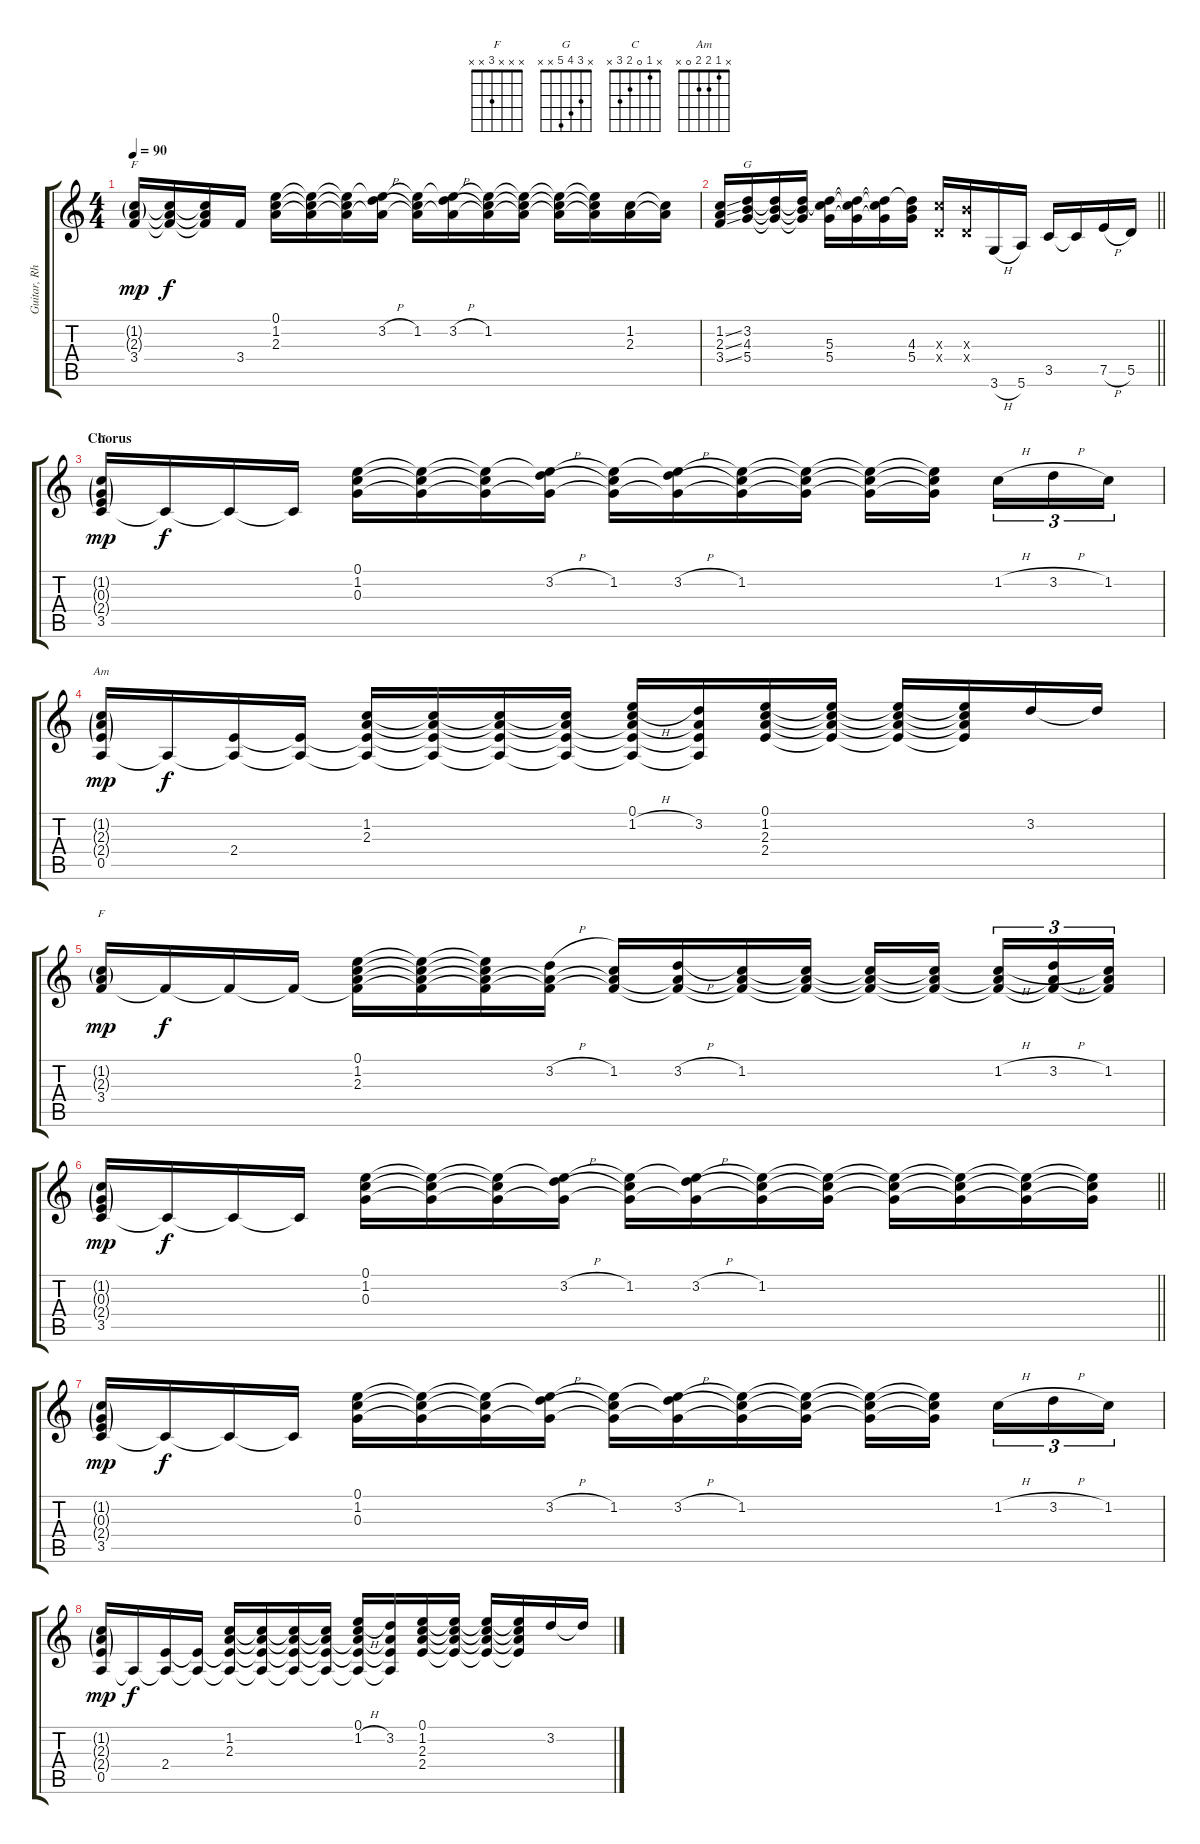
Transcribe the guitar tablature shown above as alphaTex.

\track ("Guitar, Rhythm (Bono)" "Guitar, Rh") {instrument electricguitarjazz}
\staff {score tabs}
\tuning (E4 B3 G3 D3 A2 E2) {hide}
\chord ("F" x 1 2 3 x x)
\chord ("G" x 3 4 5 x x)
\chord ("C" x 1 0 2 3 x)
\chord ("Am" x 1 2 2 0 x)
\chord ("F" x x x 3 x x)
\ts (4 4)
\tempo 90
\clef g2
\ks c
(1.2{g} 2.3{g} 3.4).16{ch "F" dy mp} (1.2{t} 2.3{t} 3.4{t}).16{dy f} (1.2{t} 2.3{t} 3.4{t}).16 3.4.16 (0.1 1.2 2.3).16 (0.1{t} 1.2{t} 2.3{t}).16 (0.1{t} 1.2{t} 2.3{t}).16 (0.1{t} 3.2{h} 2.3{t}).16 (0.1{t} 1.2 2.3{t}).16 (0.1{t} 3.2{h} 2.3{t}).16 (0.1{t} 1.2 2.3{t}).16 (0.1{t} 1.2{t} 2.3{t}).16 (0.1{t} 1.2{t} 2.3{t}).16 (0.1{t} 1.2{t} 2.3{t}).16 (1.2 2.3).16 (1.2{t} 2.3{t}).16 |
\barLineRight lightlight
(1.2{ss} 2.3{ss} 3.4{ss}).16 (3.2 4.3 5.4).16{ch "G"} (3.2{t} 4.3{t} 5.4{t}).16 (3.2{t} 4.3{t} 5.4{t}).16 (3.2{t} 5.3 5.4).16 (3.2{t} 5.3{t} 5.4{t}).16 (3.2{t} 5.3{t} 5.4{t}).16 (3.2{t} 4.3 5.4).16 (5.3{x} 0.4{x}).16 (4.3{x} 0.4{x}).16 3.6{h}.16 5.6.16 3.5.16 3.5{t}.16 7.5{h}.16 5.5.16 |
\section ("" "Chorus")
(1.2{g} 0.3{g} 2.4{g} 3.5).16{ch "C" dy mp} 3.5{t}.16{dy f} 3.5{t}.16 3.5{t}.16 (0.1 1.2 0.3).16 (0.1{t} 1.2{t} 0.3{t}).16 (0.1{t} 1.2{t} 0.3{t}).16 (0.1{t} 3.2{h} 0.3{t}).16 (0.1{t} 1.2 0.3{t}).16 (0.1{t} 3.2{h} 0.3{t}).16 (0.1{t} 1.2 0.3{t}).16 (0.1{t} 1.2{t} 0.3{t}).16 (0.1{t} 1.2{t} 0.3{t}).16 (0.1{t} 1.2{t} 0.3{t}).16{beam splitsecondary} 1.2{h}.16{tu (3 2)} 3.2{h}.16{tu (3 2)} 1.2.16{tu (3 2)} |
(1.2{g} 2.3{g} 2.4{g} 0.5).16{ch "Am" dy mp} 0.5{t}.16{dy f} (2.4 0.5{t}).16 (2.4{t} 0.5{t}).16 (1.2 2.3 2.4{t} 0.5{t}).16 (1.2{t} 2.3{t} 2.4{t} 0.5{t}).16 (1.2{t} 2.3{t} 2.4{t} 0.5{t}).16 (1.2{t} 2.3{t} 2.4{t} 0.5{t}).16 (0.1 1.2{h} 2.3{t} 2.4{t} 0.5{t}).16 (3.2 2.3{t} 2.4{t} 0.5{t}).16 (0.1 1.2 2.3 2.4).16 (0.1{t} 1.2{t} 2.3{t} 2.4{t}).16 (0.1{t} 1.2{t} 2.3{t} 2.4{t}).16 (0.1{t} 1.2{t} 2.3{t} 2.4{t}).16 3.2.16 3.2{t}.16 |
(1.2{g} 2.3{g} 3.4).16{ch "F" dy mp} 3.4{t}.16{dy f} 3.4{t}.16 3.4{t}.16 (0.1 1.2 2.3 3.4{t}).16 (0.1{t} 1.2{t} 2.3{t} 3.4{t}).16 (0.1{t} 1.2{t} 2.3{t} 3.4{t}).16 (3.2{h} 2.3{t} 3.4{t}).16 (1.2 2.3{t} 3.4{t}).16 (3.2{h} 2.3{t} 3.4{t}).16 (1.2 2.3{t} 3.4{t}).16 (1.2{t} 2.3{t} 3.4{t}).16 (1.2{t} 2.3{t} 3.4{t}).16 (1.2{t} 2.3{t} 3.4{t}).16{beam splitsecondary} (1.2{h} 2.3{t} 3.4{t}).16{tu (3 2)} (3.2{h} 2.3{t} 3.4{t}).16{tu (3 2)} (1.2 2.3{t} 3.4{t}).16{tu (3 2)} |
\barLineRight lightlight
(1.2{g} 0.3{g} 2.4{g} 3.5).16{dy mp} 3.5{t}.16{dy f} 3.5{t}.16 3.5{t}.16 (0.1 1.2 0.3).16 (0.1{t} 1.2{t} 0.3{t}).16 (0.1{t} 1.2{t} 0.3{t}).16 (0.1{t} 3.2{h} 0.3{t}).16 (0.1{t} 1.2 0.3{t}).16 (0.1{t} 3.2{h} 0.3{t}).16 (0.1{t} 1.2 0.3{t}).16 (0.1{t} 1.2{t} 0.3{t}).16 (0.1{t} 1.2{t} 0.3{t}).16 (0.1{t} 1.2{t} 0.3{t}).16 (0.1{t} 1.2{t} 0.3{t}).16 (0.1{t} 1.2{t} 0.3{t}).16 |
(1.2{g} 0.3{g} 2.4{g} 3.5).16{dy mp} 3.5{t}.16{dy f} 3.5{t}.16 3.5{t}.16 (0.1 1.2 0.3).16 (0.1{t} 1.2{t} 0.3{t}).16 (0.1{t} 1.2{t} 0.3{t}).16 (0.1{t} 3.2{h} 0.3{t}).16 (0.1{t} 1.2 0.3{t}).16 (0.1{t} 3.2{h} 0.3{t}).16 (0.1{t} 1.2 0.3{t}).16 (0.1{t} 1.2{t} 0.3{t}).16 (0.1{t} 1.2{t} 0.3{t}).16 (0.1{t} 1.2{t} 0.3{t}).16{beam splitsecondary} 1.2{h}.16{tu (3 2)} 3.2{h}.16{tu (3 2)} 1.2.16{tu (3 2)} |
(1.2{g} 2.3{g} 2.4{g} 0.5).16{dy mp} 0.5{t}.16{dy f} (2.4 0.5{t}).16 (2.4{t} 0.5{t}).16 (1.2 2.3 2.4{t} 0.5{t}).16 (1.2{t} 2.3{t} 2.4{t} 0.5{t}).16 (1.2{t} 2.3{t} 2.4{t} 0.5{t}).16 (1.2{t} 2.3{t} 2.4{t} 0.5{t}).16 (0.1 1.2{h} 2.3{t} 2.4{t} 0.5{t}).16 (3.2 2.3{t} 2.4{t} 0.5{t}).16 (0.1 1.2 2.3 2.4).16 (0.1{t} 1.2{t} 2.3{t} 2.4{t}).16 (0.1{t} 1.2{t} 2.3{t} 2.4{t}).16 (0.1{t} 1.2{t} 2.3{t} 2.4{t}).16 3.2.16 3.2{t}.16
